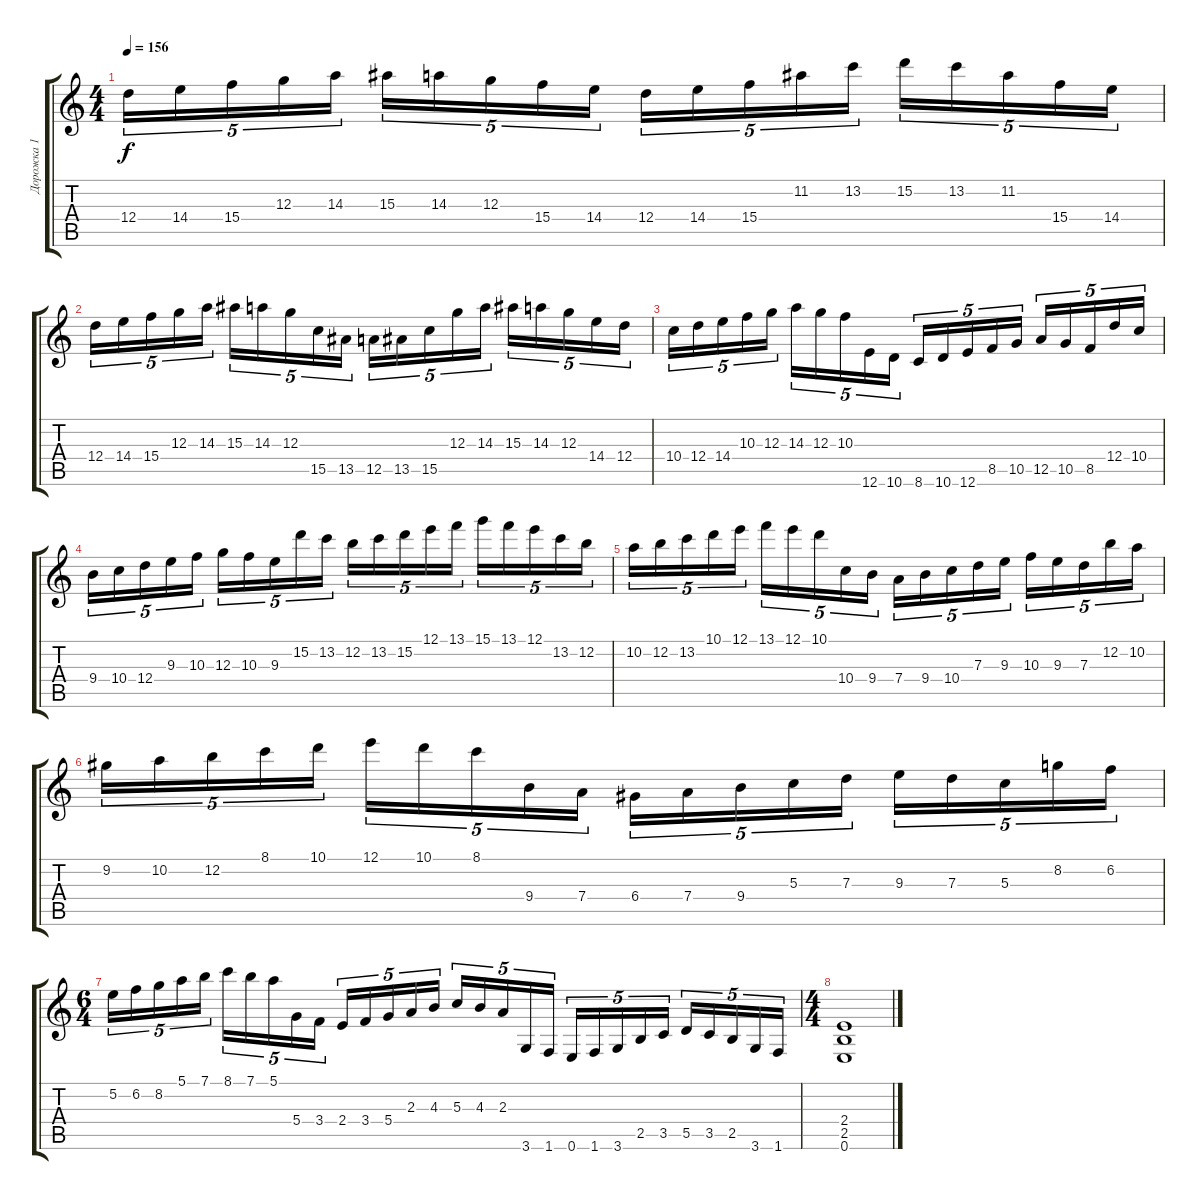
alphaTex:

\track ("Дорожка 1" "Дорожка 1") {instrument overdrivenguitar}
\staff {score tabs}
\tuning (E4 B3 G3 D3 A2 E2) {hide}
\ts (4 4)
\tempo 156
\clef g2
\ks c
12.4.16{tu (5 4) dy f} 14.4.16{tu (5 4)} 15.4.16{tu (5 4)} 12.3.16{tu (5 4)} 14.3.16{tu (5 4)} 15.3.16{tu (5 4)} 14.3.16{tu (5 4)} 12.3.16{tu (5 4)} 15.4.16{tu (5 4)} 14.4.16{tu (5 4)} 12.4.16{tu (5 4)} 14.4.16{tu (5 4)} 15.4.16{tu (5 4)} 11.2.16{tu (5 4)} 13.2.16{tu (5 4)} 15.2.16{tu (5 4)} 13.2.16{tu (5 4)} 11.2.16{tu (5 4)} 15.4.16{tu (5 4)} 14.4.16{tu (5 4)} |
12.4.16{tu (5 4)} 14.4.16{tu (5 4)} 15.4.16{tu (5 4)} 12.3.16{tu (5 4)} 14.3.16{tu (5 4)} 15.3.16{tu (5 4)} 14.3.16{tu (5 4)} 12.3.16{tu (5 4)} 15.5.16{tu (5 4)} 13.5.16{tu (5 4)} 12.5.16{tu (5 4)} 13.5.16{tu (5 4)} 15.5.16{tu (5 4)} 12.3.16{tu (5 4)} 14.3.16{tu (5 4)} 15.3.16{tu (5 4)} 14.3.16{tu (5 4)} 12.3.16{tu (5 4)} 14.4.16{tu (5 4)} 12.4.16{tu (5 4)} |
10.4.16{tu (5 4)} 12.4.16{tu (5 4)} 14.4.16{tu (5 4)} 10.3.16{tu (5 4)} 12.3.16{tu (5 4)} 14.3.16{tu (5 4)} 12.3.16{tu (5 4)} 10.3.16{tu (5 4)} 12.6.16{tu (5 4)} 10.6.16{tu (5 4)} 8.6.16{tu (5 4)} 10.6.16{tu (5 4)} 12.6.16{tu (5 4)} 8.5.16{tu (5 4)} 10.5.16{tu (5 4)} 12.5.16{tu (5 4)} 10.5.16{tu (5 4)} 8.5.16{tu (5 4)} 12.4.16{tu (5 4)} 10.4.16{tu (5 4)} |
9.4.16{tu (5 4)} 10.4.16{tu (5 4)} 12.4.16{tu (5 4)} 9.3.16{tu (5 4)} 10.3.16{tu (5 4)} 12.3.16{tu (5 4)} 10.3.16{tu (5 4)} 9.3.16{tu (5 4)} 15.2.16{tu (5 4)} 13.2.16{tu (5 4)} 12.2.16{tu (5 4)} 13.2.16{tu (5 4)} 15.2.16{tu (5 4)} 12.1.16{tu (5 4)} 13.1.16{tu (5 4)} 15.1.16{tu (5 4)} 13.1.16{tu (5 4)} 12.1.16{tu (5 4)} 13.2.16{tu (5 4)} 12.2.16{tu (5 4)} |
10.2.16{tu (5 4)} 12.2.16{tu (5 4)} 13.2.16{tu (5 4)} 10.1.16{tu (5 4)} 12.1.16{tu (5 4)} 13.1.16{tu (5 4)} 12.1.16{tu (5 4)} 10.1.16{tu (5 4)} 10.4.16{tu (5 4)} 9.4.16{tu (5 4)} 7.4.16{tu (5 4)} 9.4.16{tu (5 4)} 10.4.16{tu (5 4)} 7.3.16{tu (5 4)} 9.3.16{tu (5 4)} 10.3.16{tu (5 4)} 9.3.16{tu (5 4)} 7.3.16{tu (5 4)} 12.2.16{tu (5 4)} 10.2.16{tu (5 4)} |
9.2.16{tu (5 4)} 10.2.16{tu (5 4)} 12.2.16{tu (5 4)} 8.1.16{tu (5 4)} 10.1.16{tu (5 4)} 12.1.16{tu (5 4)} 10.1.16{tu (5 4)} 8.1.16{tu (5 4)} 9.4.16{tu (5 4)} 7.4.16{tu (5 4)} 6.4.16{tu (5 4)} 7.4.16{tu (5 4)} 9.4.16{tu (5 4)} 5.3.16{tu (5 4)} 7.3.16{tu (5 4)} 9.3.16{tu (5 4)} 7.3.16{tu (5 4)} 5.3.16{tu (5 4)} 8.2.16{tu (5 4)} 6.2.16{tu (5 4)} |
\ts (6 4)
5.2.16{tu (5 4)} 6.2.16{tu (5 4)} 8.2.16{tu (5 4)} 5.1.16{tu (5 4)} 7.1.16{tu (5 4) beam splitsecondary} 8.1.16{tu (5 4)} 7.1.16{tu (5 4)} 5.1.16{tu (5 4)} 5.4.16{tu (5 4)} 3.4.16{tu (5 4) beam splitsecondary} 2.4.16{tu (5 4)} 3.4.16{tu (5 4)} 5.4.16{tu (5 4)} 2.3.16{tu (5 4)} 4.3.16{tu (5 4)} 5.3.16{tu (5 4)} 4.3.16{tu (5 4)} 2.3.16{tu (5 4)} 3.6.16{tu (5 4)} 1.6.16{tu (5 4) beam splitsecondary} 0.6.16{tu (5 4)} 1.6.16{tu (5 4)} 3.6.16{tu (5 4)} 2.5.16{tu (5 4)} 3.5.16{tu (5 4) beam splitsecondary} 5.5.16{tu (5 4)} 3.5.16{tu (5 4)} 2.5.16{tu (5 4)} 3.6.16{tu (5 4)} 1.6.16{tu (5 4)} |
\ts (4 4)
(2.4 2.5 0.6).1
